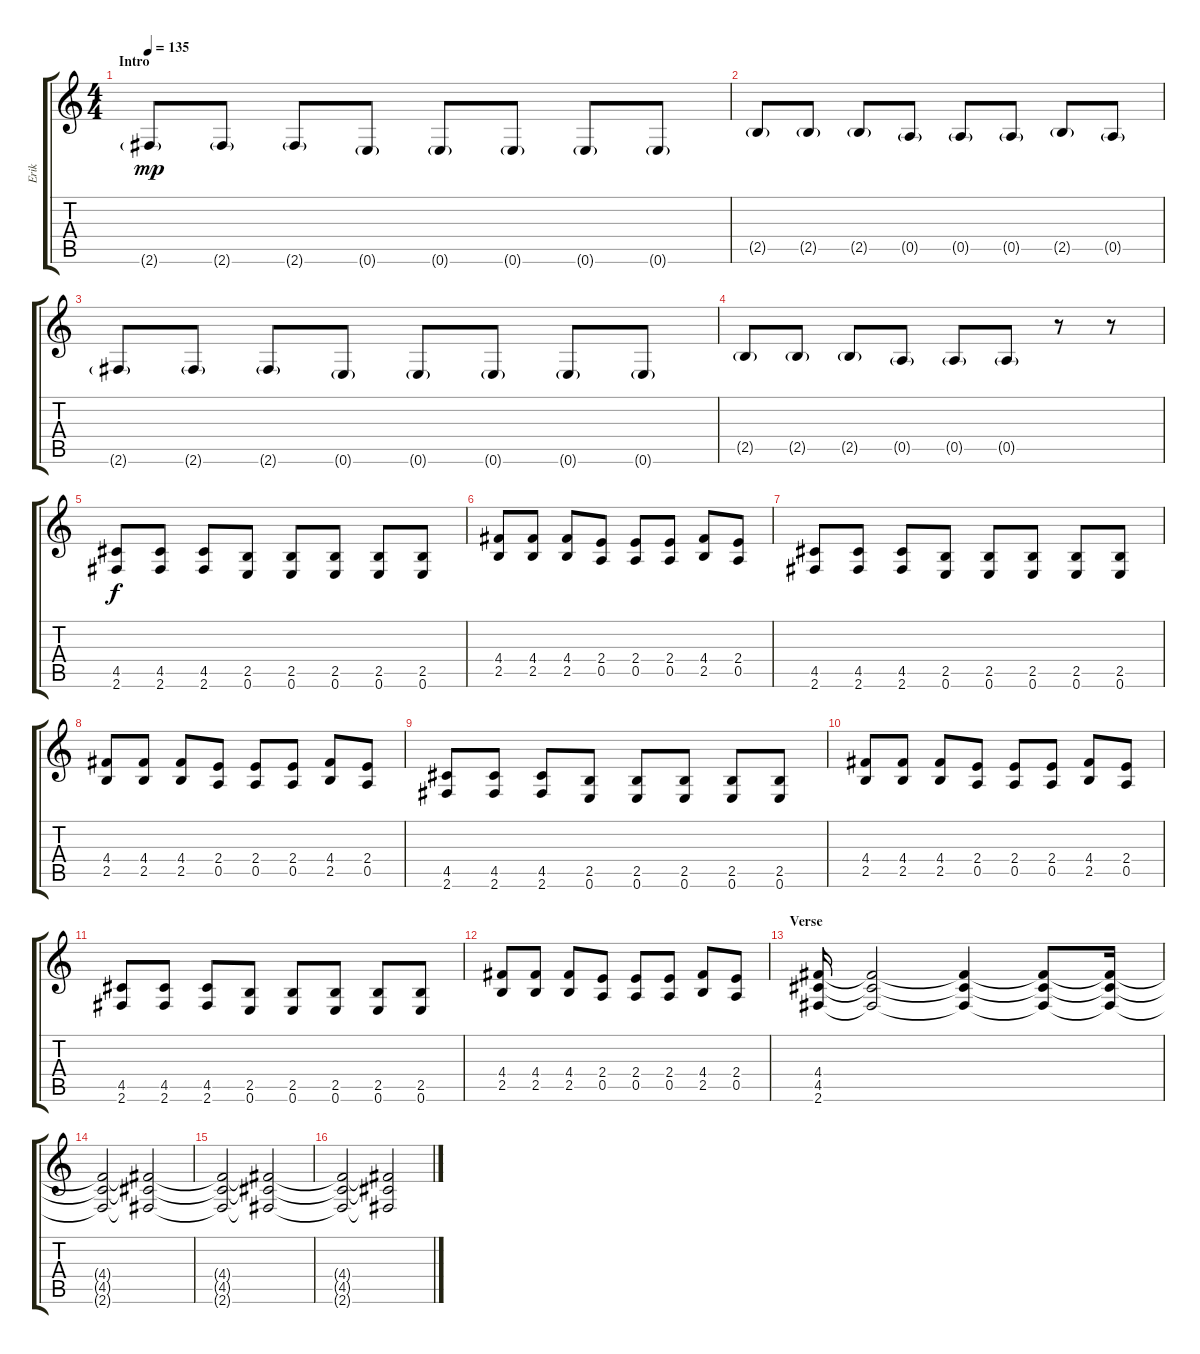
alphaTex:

\track ("Erik" "Erik") {instrument distortionguitar}
\staff {score tabs}
\tuning (E4 B3 G3 D3 A2 E2) {hide}
\ts (4 4)
\section ("" "Intro")
\tempo 135
\clef g2
\ks c
2.6{g}.8{dy mp instrument distortionguitar} 2.6{g}.8 2.6{g}.8 0.6{g}.8 0.6{g}.8 0.6{g}.8 0.6{g}.8 0.6{g}.8 |
2.5{g}.8 2.5{g}.8 2.5{g}.8 0.5{g}.8 0.5{g}.8 0.5{g}.8 2.5{g}.8 0.5{g}.8 |
2.6{g}.8 2.6{g}.8 2.6{g}.8 0.6{g}.8 0.6{g}.8 0.6{g}.8 0.6{g}.8 0.6{g}.8 |
2.5{g}.8 2.5{g}.8 2.5{g}.8 0.5{g}.8 0.5{g}.8 0.5{g}.8 r.8 r.8 |
(4.5 2.6).8{dy f} (4.5 2.6).8 (4.5 2.6).8 (2.5 0.6).8 (2.5 0.6).8 (2.5 0.6).8 (2.5 0.6).8 (2.5 0.6).8 |
(4.4 2.5).8 (4.4 2.5).8 (4.4 2.5).8 (2.4 0.5).8 (2.4 0.5).8 (2.4 0.5).8 (4.4 2.5).8 (2.4 0.5).8 |
(4.5 2.6).8 (4.5 2.6).8 (4.5 2.6).8 (2.5 0.6).8 (2.5 0.6).8 (2.5 0.6).8 (2.5 0.6).8 (2.5 0.6).8 |
(4.4 2.5).8 (4.4 2.5).8 (4.4 2.5).8 (2.4 0.5).8 (2.4 0.5).8 (2.4 0.5).8 (4.4 2.5).8 (2.4 0.5).8 |
(4.5 2.6).8 (4.5 2.6).8 (4.5 2.6).8 (2.5 0.6).8 (2.5 0.6).8 (2.5 0.6).8 (2.5 0.6).8 (2.5 0.6).8 |
(4.4 2.5).8 (4.4 2.5).8 (4.4 2.5).8 (2.4 0.5).8 (2.4 0.5).8 (2.4 0.5).8 (4.4 2.5).8 (2.4 0.5).8 |
(4.5 2.6).8 (4.5 2.6).8 (4.5 2.6).8 (2.5 0.6).8 (2.5 0.6).8 (2.5 0.6).8 (2.5 0.6).8 (2.5 0.6).8 |
(4.4 2.5).8 (4.4 2.5).8 (4.4 2.5).8 (2.4 0.5).8 (2.4 0.5).8 (2.4 0.5).8 (4.4 2.5).8 (2.4 0.5).8 |
\section ("" "Verse")
(4.4 4.5 2.6).16 (4.4{t} 4.5{t} 2.6{t}).2 (4.4{t} 4.5{t} 2.6{t}).4 (4.4{t} 4.5{t} 2.6{t}).8 (4.4{t} 4.5{t} 2.6{t}).16 |
(4.4{t} 4.5{t} 2.6{t}).2 (4.4{t} 4.5{t} 2.6{t}).2 |
(4.4{t} 4.5{t} 2.6{t}).2 (4.4{t} 4.5{t} 2.6{t}).2 |
(4.4{t} 4.5{t} 2.6{t}).2 (4.4{t} 4.5{t} 2.6{t}).2
